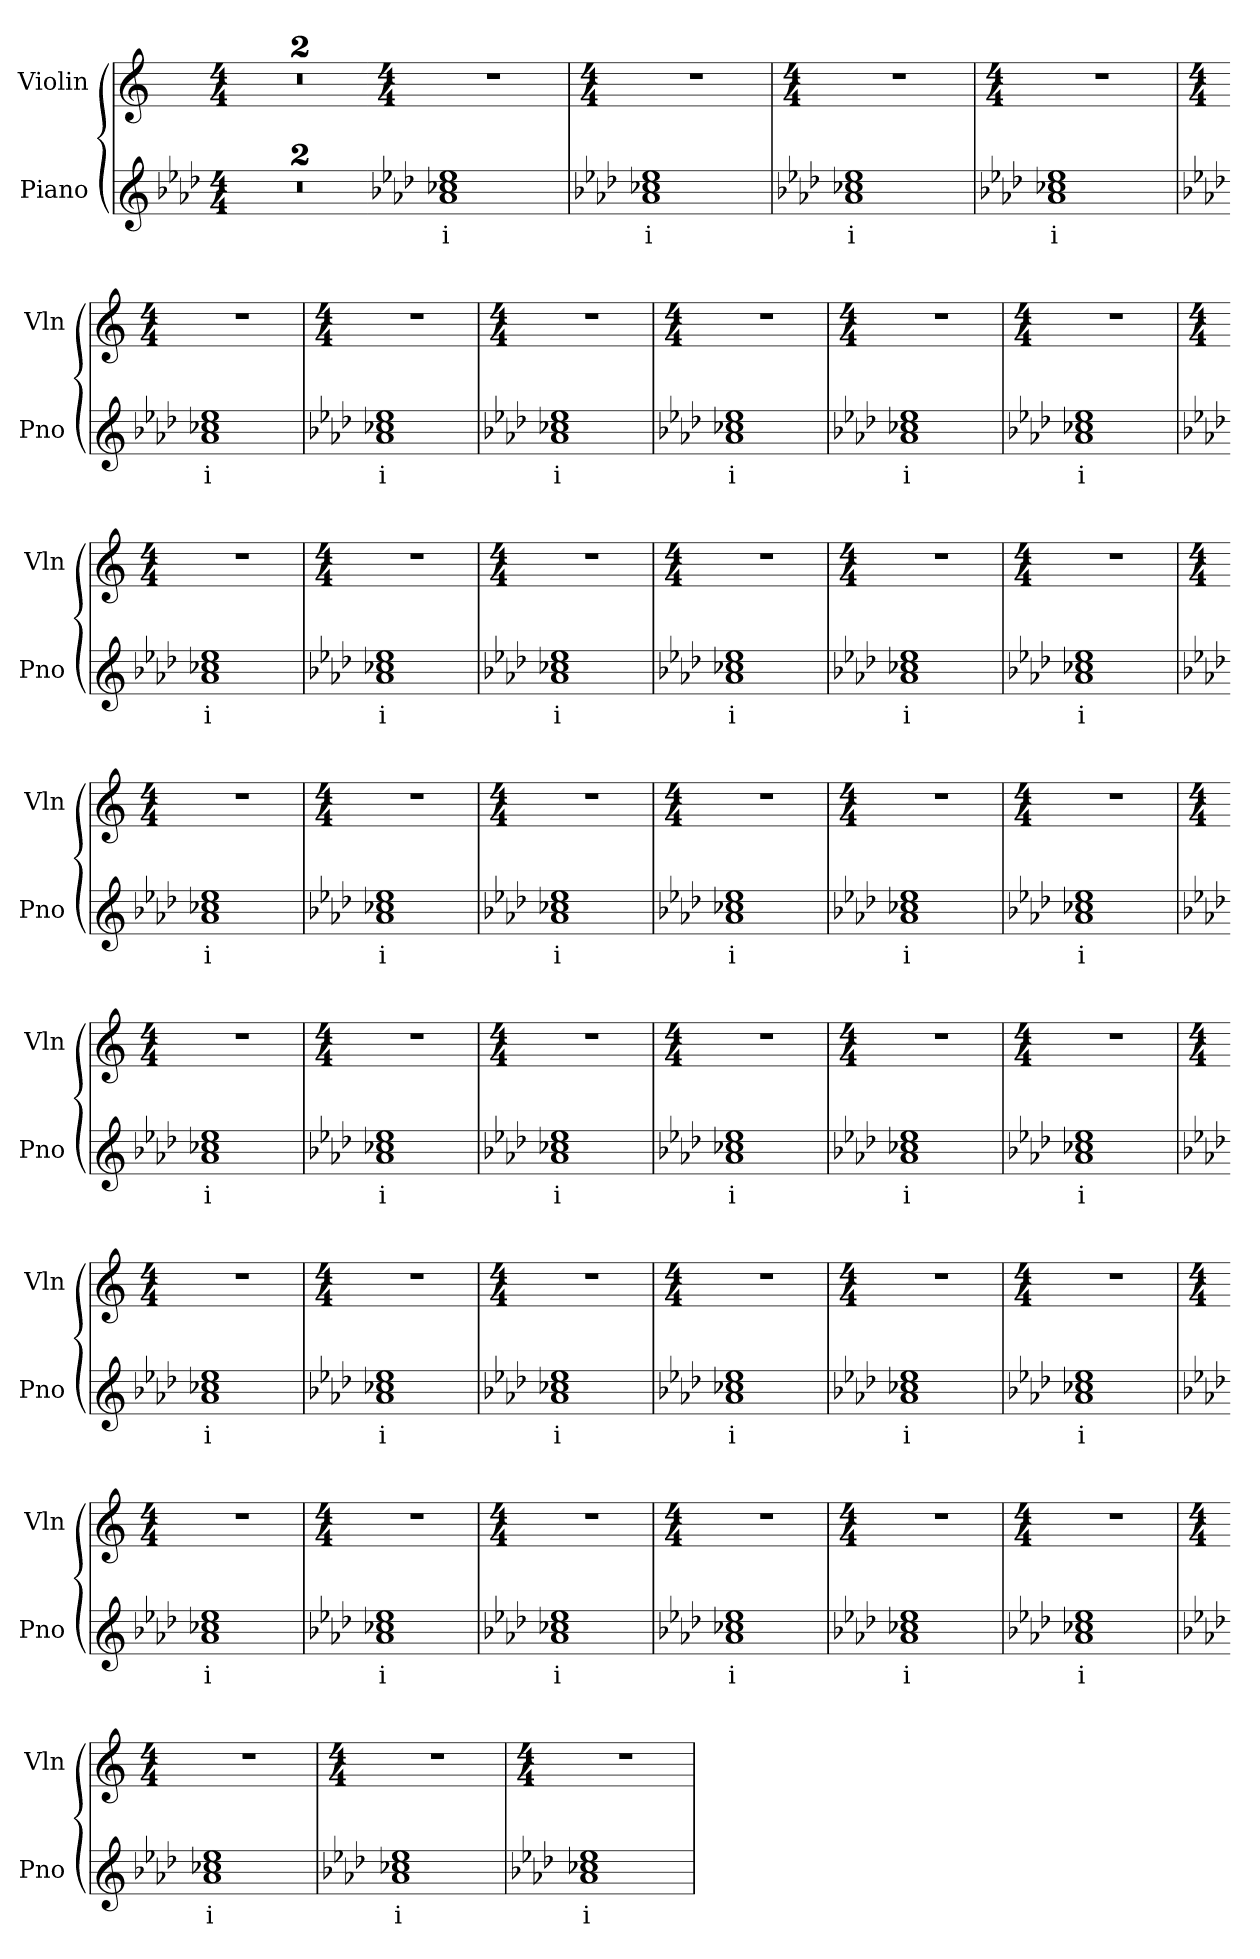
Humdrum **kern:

**kern	**text	**kern
*part2	*part2	*part1
*staff2	*staff2	*staff1
*I"Piano	*	*I"Violin
*I'Pno	*	*I'Vln
*	*	*clefG2
*k[b-e-a-d-]	*	*
*A-:	*	*
*M4/4	*	*M4/4
=1	=1	=1
1r	.	1r
=	==	==
*k[b-e-a-d-]	*	*
*A-:	*	*
*M4/4	*	*M4/4
1r	.	1r
=	=	=
*k[b-e-a-d-]	*	*
*A-:	*	*
*	*	*M4/4
1a- 1cc-X 1ee-	i	1r
=	=	=
*k[b-e-a-d-]	*	*
*A-:	*	*
*	*	*M4/4
1a- 1cc-X 1ee-	i	1r
=	=	=
*k[b-e-a-d-]	*	*
*A-:	*	*
*	*	*M4/4
1a- 1cc-X 1ee-	i	1r
=	=	=
*k[b-e-a-d-]	*	*
*A-:	*	*
*	*	*M4/4
1a- 1cc-X 1ee-	i	1r
=	=	=
*k[b-e-a-d-]	*	*
*A-:	*	*
*	*	*M4/4
1a- 1cc-X 1ee-	i	1r
=	=	=
*k[b-e-a-d-]	*	*
*A-:	*	*
*	*	*M4/4
1a- 1cc-X 1ee-	i	1r
=	=	=
*k[b-e-a-d-]	*	*
*A-:	*	*
*	*	*M4/4
1a- 1cc-X 1ee-	i	1r
=	=	=
*k[b-e-a-d-]	*	*
*A-:	*	*
*	*	*M4/4
1a- 1cc-X 1ee-	i	1r
=	=	=
*k[b-e-a-d-]	*	*
*A-:	*	*
*	*	*M4/4
1a- 1cc-X 1ee-	i	1r
=	=	=
*k[b-e-a-d-]	*	*
*A-:	*	*
*	*	*M4/4
1a- 1cc-X 1ee-	i	1r
=	=	=
*k[b-e-a-d-]	*	*
*A-:	*	*
*	*	*M4/4
1a- 1cc-X 1ee-	i	1r
=	=	=
*k[b-e-a-d-]	*	*
*A-:	*	*
*	*	*M4/4
1a- 1cc-X 1ee-	i	1r
=	=	=
*k[b-e-a-d-]	*	*
*A-:	*	*
*	*	*M4/4
1a- 1cc-X 1ee-	i	1r
=	=	=
*k[b-e-a-d-]	*	*
*A-:	*	*
*	*	*M4/4
1a- 1cc-X 1ee-	i	1r
=	=	=
*k[b-e-a-d-]	*	*
*A-:	*	*
*	*	*M4/4
1a- 1cc-X 1ee-	i	1r
=	=	=
*k[b-e-a-d-]	*	*
*A-:	*	*
*	*	*M4/4
1a- 1cc-X 1ee-	i	1r
=	=	=
*k[b-e-a-d-]	*	*
*A-:	*	*
*	*	*M4/4
1a- 1cc-X 1ee-	i	1r
=	=	=
*k[b-e-a-d-]	*	*
*A-:	*	*
*	*	*M4/4
1a- 1cc-X 1ee-	i	1r
=	=	=
*k[b-e-a-d-]	*	*
*A-:	*	*
*	*	*M4/4
1a- 1cc-X 1ee-	i	1r
=	=	=
*k[b-e-a-d-]	*	*
*A-:	*	*
*	*	*M4/4
1a- 1cc-X 1ee-	i	1r
=	=	=
*k[b-e-a-d-]	*	*
*A-:	*	*
*	*	*M4/4
1a- 1cc-X 1ee-	i	1r
=	=	=
*k[b-e-a-d-]	*	*
*A-:	*	*
*	*	*M4/4
1a- 1cc-X 1ee-	i	1r
=	=	=
*k[b-e-a-d-]	*	*
*A-:	*	*
*	*	*M4/4
1a- 1cc-X 1ee-	i	1r
=	=	=
*k[b-e-a-d-]	*	*
*A-:	*	*
*	*	*M4/4
1a- 1cc-X 1ee-	i	1r
=	=	=
*k[b-e-a-d-]	*	*
*A-:	*	*
*	*	*M4/4
1a- 1cc-X 1ee-	i	1r
=	=	=
*k[b-e-a-d-]	*	*
*A-:	*	*
*	*	*M4/4
1a- 1cc-X 1ee-	i	1r
=	=	=
*k[b-e-a-d-]	*	*
*A-:	*	*
*	*	*M4/4
1a- 1cc-X 1ee-	i	1r
=	=	=
*k[b-e-a-d-]	*	*
*A-:	*	*
*	*	*M4/4
1a- 1cc-X 1ee-	i	1r
=	=	=
*k[b-e-a-d-]	*	*
*A-:	*	*
*	*	*M4/4
1a- 1cc-X 1ee-	i	1r
=	=	=
*k[b-e-a-d-]	*	*
*A-:	*	*
*	*	*M4/4
1a- 1cc-X 1ee-	i	1r
=	=	=
*k[b-e-a-d-]	*	*
*A-:	*	*
*	*	*M4/4
1a- 1cc-X 1ee-	i	1r
=	=	=
*k[b-e-a-d-]	*	*
*A-:	*	*
*	*	*M4/4
1a- 1cc-X 1ee-	i	1r
=	=	=
*k[b-e-a-d-]	*	*
*A-:	*	*
*	*	*M4/4
1a- 1cc-X 1ee-	i	1r
=	=	=
*k[b-e-a-d-]	*	*
*A-:	*	*
*	*	*M4/4
1a- 1cc-X 1ee-	i	1r
=	=	=
*k[b-e-a-d-]	*	*
*A-:	*	*
*	*	*M4/4
1a- 1cc-X 1ee-	i	1r
=	=	=
*k[b-e-a-d-]	*	*
*A-:	*	*
*	*	*M4/4
1a- 1cc-X 1ee-	i	1r
=	=	=
*k[b-e-a-d-]	*	*
*A-:	*	*
*	*	*M4/4
1a- 1cc-X 1ee-	i	1r
=	=	=
*k[b-e-a-d-]	*	*
*A-:	*	*
*	*	*M4/4
1a- 1cc-X 1ee-	i	1r
=	=	=
*k[b-e-a-d-]	*	*
*A-:	*	*
*	*	*M4/4
1a- 1cc-X 1ee-	i	1r
=	=	=
*k[b-e-a-d-]	*	*
*A-:	*	*
*	*	*M4/4
1a- 1cc-X 1ee-	i	1r
=	=	=
*k[b-e-a-d-]	*	*
*A-:	*	*
*	*	*M4/4
1a- 1cc-X 1ee-	i	1r
=	=	=
*k[b-e-a-d-]	*	*
*A-:	*	*
*	*	*M4/4
1a- 1cc-X 1ee-	i	1r
=	=	=
*k[b-e-a-d-]	*	*
*A-:	*	*
*	*	*M4/4
1a- 1cc-X 1ee-	i	1r
=	=	=
*-	*-	*-
